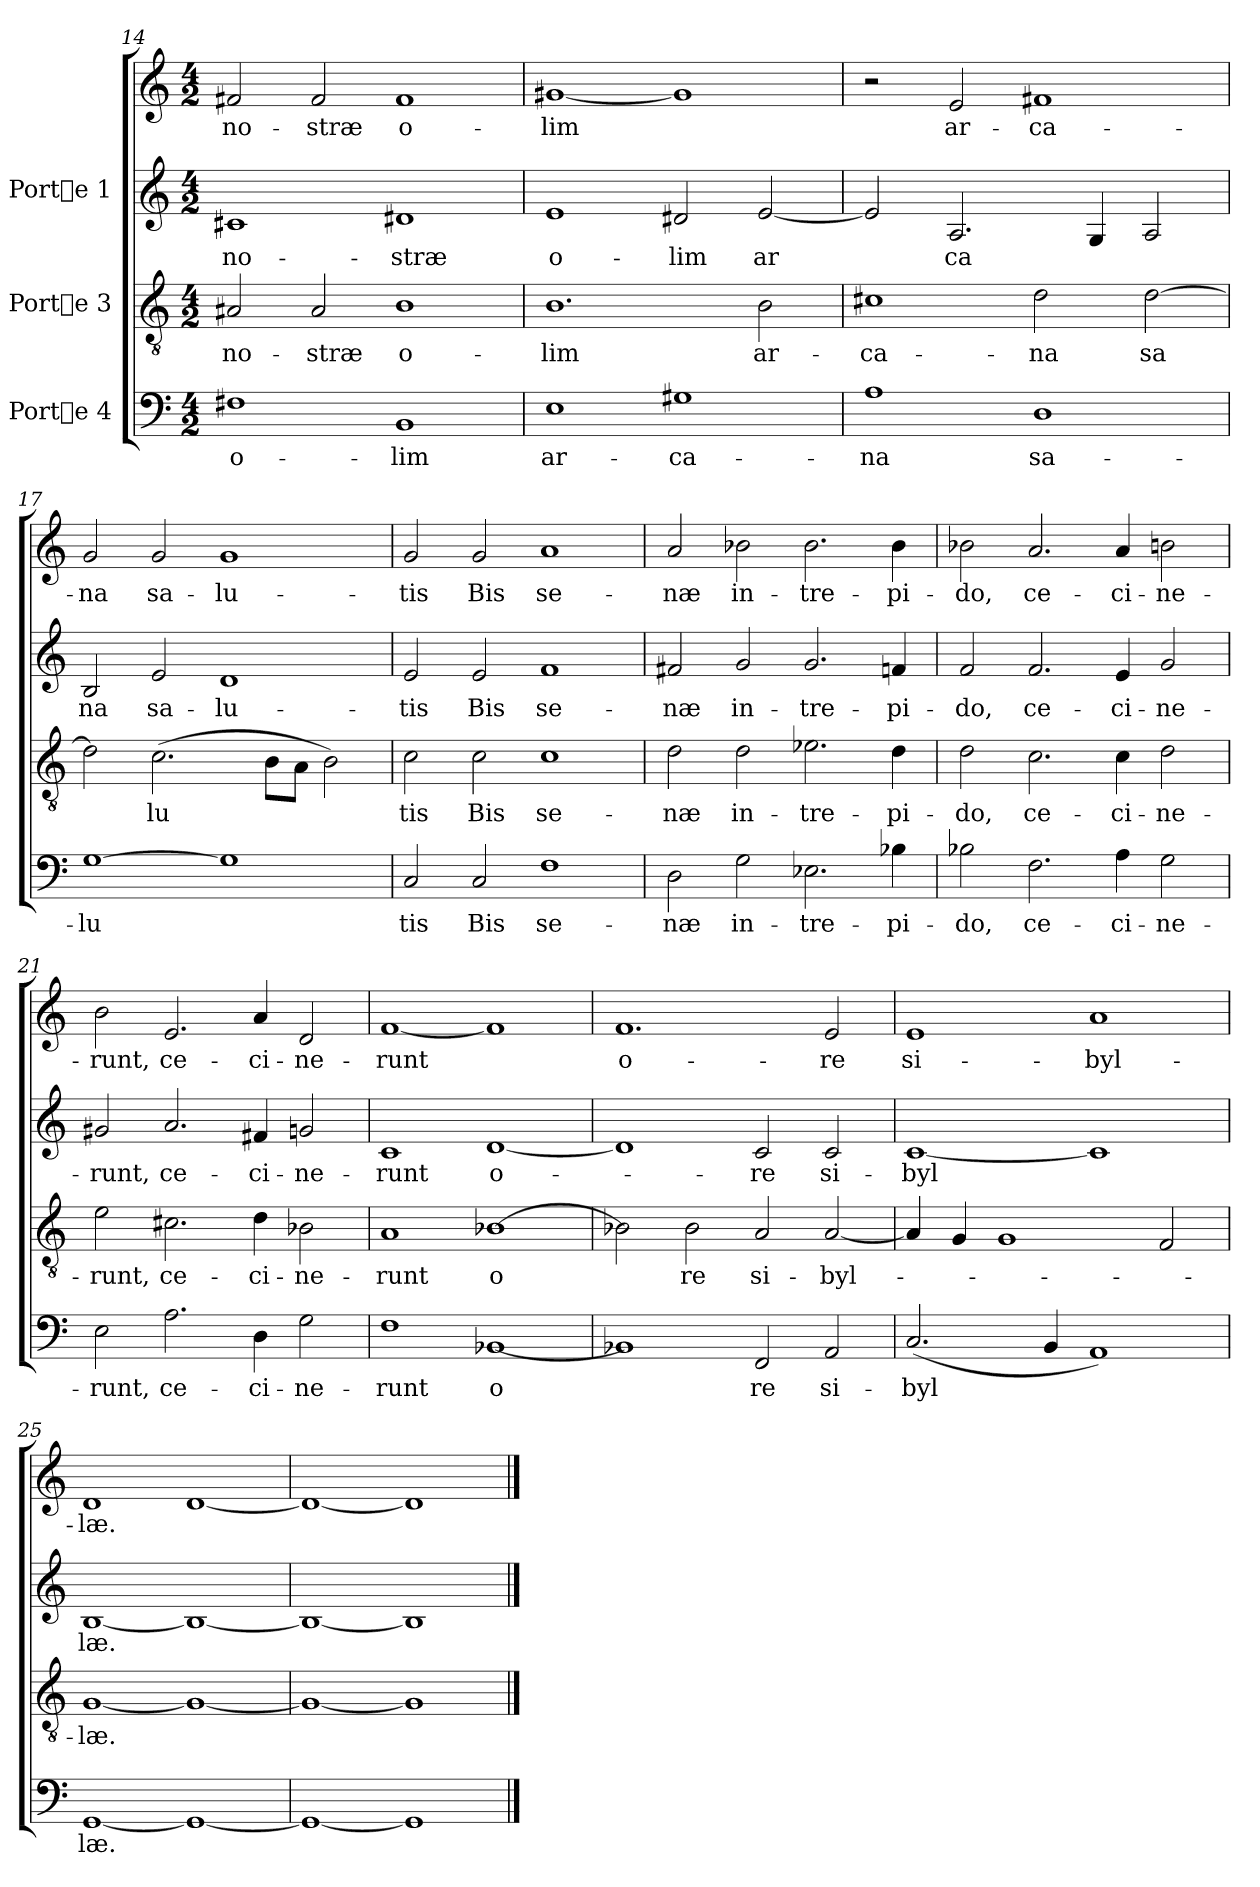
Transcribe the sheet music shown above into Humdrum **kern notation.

**kern	**text	**kern	**text	**kern	**text	**kern	**text
*part3	*part3	*part2	*part2	*part1	*part1	*part1	*part1
*staff4	*staff4	*staff3	*staff3	*staff2	*staff2	*staff1	*staff1
*I"Porte 4	*	*I"Porte 3	*	*I"Porte 1	*	*	*
*clefF4	*	*clefGv2	*	*clefG2	*	*clefG2	*
*M4/2	*	*M4/2	*	*M4/2	*	*M4/2	*
=14	=14	=14	=14	=14	=14	=14	=14
!	!LO:LY:b:cj	!	!LO:LY:b:cj	!	!LO:LY:b:cj	!	!LO:LY:b:cj
1F#X	o-	2A#X/	no-	1c#X	-no-	2f#X/	no-
!	!	!	!LO:LY:b:cj	!	!	!	!LO:LY:b:cj
.	.	2A#/	-stræ	.	.	2f#/	-stræ
!	!LO:LY:b:cj	!	!LO:LY:b:cj	!	!LO:LY:b:cj	!	!LO:LY:b:cj
1BB	-lim	1B	o-	1d#X	-stræ	1f#	o-
=15	=15	=15	=15	=15	=15	=15	=15
!	!LO:LY:b:cj	!	!LO:LY:b:cj	!	!LO:LY:b:cj	!	!LO:LY:b:cj
1E	ar-	1.B	-lim	1e	o-	[<1g#X	lim
!	!LO:LY:b:cj	!	!	!	!LO:LY:b:cj	!	!LO:LY:b:cj
1G#X	-ca-	.	.	2d#X/	-lim	1g#]	.
!	!	!	!LO:LY:b:cj	!	!LO:LY:b:cj	!	!
.	.	2B\	ar-	[<2e/	ar-	.	.
!!LO:PB:g=z
=16	=16	=16	=16	=16	=16	=16	=16
!	!LO:LY:b:cj	!	!LO:LY:b:cj	!	!LO:LY:b:cj	!	!
1A	-na	1c#X	-ca-	2e/]	-	2r	.
!	!	!	!	!	!LO:LY:b:cj	!	!LO:LY:b:cj
.	.	.	.	2.A/	ca-	2e/	-ar-
!	!LO:LY:b:cj	!	!LO:LY:b:cj	!	!	!	!LO:LY:b:cj
1D	sa-	2d\	-na	.	.	1f#X	-ca-
!	!	!	!	!	!LO:LY:b:cj	!	!
.	.	.	.	4G/	--	.	.
!	!	!	!LO:LY:b:cj	!	!LO:LY:b:cj	!	!
.	.	[>2d\	sa-	2A/	--	.	.
=17	=17	=17	=17	=17	=17	=17	=17
!	!LO:LY:b:cj	!	!LO:LY:b:cj	!	!LO:LY:b:cj	!	!LO:LY:b:cj
[>1G	-lu-	2d\]	-	2B/	-na	2g/	-na
!	!	!	!LO:LY:b:cj	!	!LO:LY:b:cj	!	!LO:LY:b:cj
.	.	(>2.c\	lu-	2e/	sa-	2g/	sa-
!	!LO:LY:b:cj	!	!	!	!LO:LY:b:cj	!	!LO:LY:b:cj
1G]	--	.	.	1d	-lu-	1g	-lu-
!	!	!	!LO:LY:b:cj	!	!	!	!
.	.	8B\L	--	.	.	.	.
!	!	!	!LO:LY:b:cj	!	!	!	!
.	.	8A\J	--	.	.	.	.
!	!	!	!LO:LY:b:cj	!	!	!	!
.	.	2B\)	--	.	.	.	.
=18	=18	=18	=18	=18	=18	=18	=18
!	!LO:LY:b:cj	!	!LO:LY:b:cj	!	!LO:LY:b:cj	!	!LO:LY:b:cj
2C/	-tis	2c\	-tis	2e/	-tis	2g/	-tis
!	!LO:LY:b:cj	!	!LO:LY:b:cj	!	!LO:LY:b:cj	!	!LO:LY:b:cj
2C/	Bis	2c\	Bis	2e/	Bis	2g/	Bis
!	!LO:LY:b:cj	!	!LO:LY:b:cj	!	!LO:LY:b:cj	!	!LO:LY:b:cj
1F	se-	1c	se-	1f	se-	1a	se-
=19	=19	=19	=19	=19	=19	=19	=19
!	!LO:LY:b:cj	!	!LO:LY:b:cj	!	!LO:LY:b:cj	!	!LO:LY:b:cj
2D\	-næ	2d\	-næ	2f#X/	-næ	2a/	-næ
!	!LO:LY:b:cj	!	!LO:LY:b:cj	!	!LO:LY:b:cj	!	!LO:LY:b:cj
2G\	in-	2d\	in-	2g/	in-	2b-X\	in-
!	!LO:LY:b:cj	!	!LO:LY:b:cj	!	!LO:LY:b:cj	!	!LO:LY:b:cj
2.E-X\	-tre-	2.e-X\	-tre-	2.g/	-tre-	2.b-\	-tre-
!	!LO:LY:b:cj	!	!LO:LY:b:cj	!	!LO:LY:b:cj	!	!LO:LY:b:cj
4B-X\	-pi-	4d\	-pi-	4fn/	-pi-	4b-\	-pi-
!!LO:LB:g=z
=20	=20	=20	=20	=20	=20	=20	=20
!	!LO:LY:b:cj	!	!LO:LY:b:cj	!	!LO:LY:b:cj	!	!LO:LY:b:cj
2B-X\	-do,	2d\	-do,	2f/	-do,	2b-X\	-do,
!	!LO:LY:b:cj	!	!LO:LY:b:cj	!	!LO:LY:b:cj	!	!LO:LY:b:cj
2.F\	ce-	2.c\	ce-	2.f/	ce-	2.a/	ce-
!	!LO:LY:b:cj	!	!LO:LY:b:cj	!	!LO:LY:b:cj	!	!LO:LY:b:cj
4A\	-ci-	4c\	-ci-	4e/	-ci-	4a/	-ci-
!	!LO:LY:b:cj	!	!LO:LY:b:cj	!	!LO:LY:b:cj	!	!LO:LY:b:cj
2G\	-ne-	2d\	-ne-	2g/	-ne-	2bn\	-ne-
=21	=21	=21	=21	=21	=21	=21	=21
!	!LO:LY:b:cj	!	!LO:LY:b:cj	!	!LO:LY:b:cj	!	!LO:LY:b:cj
2E\	-runt,	2e\	-runt,	2g#X/	-runt,	2b\	-runt,
!	!LO:LY:b:cj	!	!LO:LY:b:cj	!	!LO:LY:b:cj	!	!LO:LY:b:cj
2.A\	ce-	2.c#X\	ce-	2.a/	ce-	2.e/	ce-
!	!LO:LY:b:cj	!	!LO:LY:b:cj	!	!LO:LY:b:cj	!	!LO:LY:b:cj
4D\	-ci-	4d\	-ci-	4f#X/	-ci-	4a/	-ci-
!	!LO:LY:b:cj	!	!LO:LY:b:cj	!	!LO:LY:b:cj	!	!LO:LY:b:cj
2G\	-ne-	2B-X\	-ne-	2gn/	-ne-	2d/	-ne-
=22	=22	=22	=22	=22	=22	=22	=22
!	!LO:LY:b:cj	!	!LO:LY:b:cj	!	!LO:LY:b:cj	!	!LO:LY:b:cj
1F	-runt	1A	-runt	1c	runt	[<1f	-runt
!	!LO:LY:b:cj	!	!LO:LY:b:cj	!	!LO:LY:b:cj	!	!LO:LY:b:cj
[<1BB-X	o-	[>1B-X	o-	[<1d	o-	1f]	.
=23	=23	=23	=23	=23	=23	=23	=23
!	!LO:LY:b:cj	!	!LO:LY:b:cj	!	!LO:LY:b:cj	!	!LO:LY:b:cj
1BB-X]	-	2B-X\]	-	1d]	.	1.f	-o-
!	!	!	!LO:LY:b:cj	!	!	!	!
.	.	2B-\	re	.	.	.	.
!	!LO:LY:b:cj	!	!LO:LY:b:cj	!	!LO:LY:b:cj	!	!
2FF/	re	2A/	si-	2c/	re	.	.
!	!LO:LY:b:cj	!	!LO:LY:b:cj	!	!LO:LY:b:cj	!	!LO:LY:b:cj
2AA/	si-	[<2A/	-byl-	2c/	si-	2e/	-re
=24	=24	=24	=24	=24	=24	=24	=24
!	!LO:LY:b:cj	!	!	!	!LO:LY:b:cj	!	!LO:LY:b:cj
(<2.C/	-byl-	4A/]	.	[<1c	-byl-	1e	-si-
.	.	4G/	.	.	.	.	.
.	.	1G	.	.	.	.	.
!	!LO:LY:b:cj	!	!	!	!	!	!
4BB/	--	.	.	.	.	.	.
!	!LO:LY:b:cj	!	!	!	!LO:LY:b:cj	!	!LO:LY:b:cj
1AA)	--	.	.	1c]	--	1a	-byl-
.	.	2F/	.	.	.	.	.
!!LO:LB:g=z
=25	=25	=25	=25	=25	=25	=25	=25
!	!LO:LY:b:cj	!	!LO:LY:b:cj	!	!LO:LY:b:cj	!	!LO:LY:b:cj
[<1GG	-læ.	[<1G	-læ.	[<1B	læ.	1d	-læ.
!	!LO:LY:b:cj	!	!LO:LY:b:cj	!	!LO:LY:b:cj	!	!LO:LY:b:cj
1GG_<	.	1G_<	.	1B_<	.	[<1d	.
=26	=26	=26	=26	=26	=26	=26	=26
1GG_<	.	1G_<	.	1B_<	.	1d_<	.
1GG]	.	1G]	.	1B]	.	1d]	.
==	==	==	==	==	==	==	==
*-	*-	*-	*-	*-	*-	*-	*-
